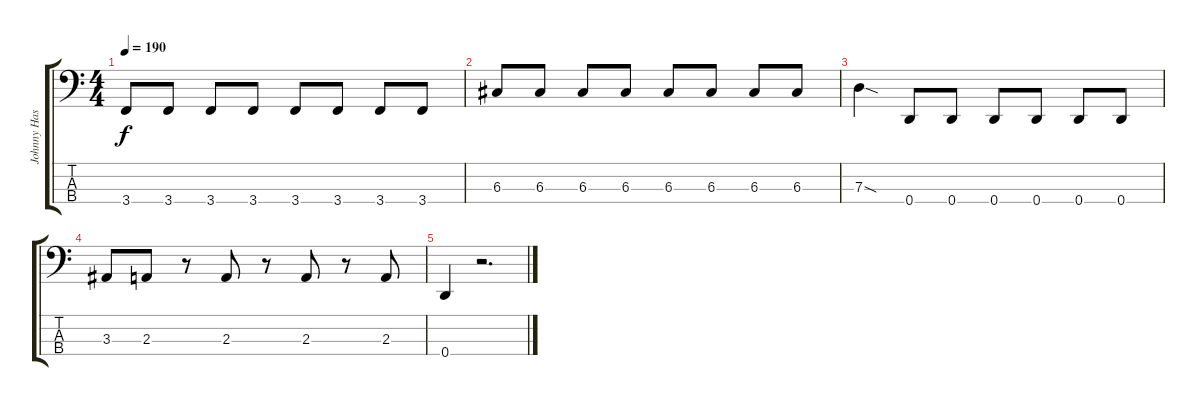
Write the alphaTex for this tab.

\track ("Johnny Hass" "Johnny Has") {instrument electricbassfinger}
\staff {score tabs}
\tuning (F2 C2 G1 D1) {hide}
\ts (4 4)
\tempo 190
\clef f4
\ks c
3.4.8{dy f} 3.4.8 3.4.8 3.4.8 3.4.8 3.4.8 3.4.8 3.4.8 |
6.3.8 6.3.8 6.3.8 6.3.8 6.3.8 6.3.8 6.3.8 6.3.8 |
7.3{sod}.4 0.4.8 0.4.8 0.4.8 0.4.8 0.4.8 0.4.8 |
3.3.8 2.3.8 r.8 2.3.8 r.8 2.3.8 r.8 2.3.8 |
0.4.4 r.2{d}
